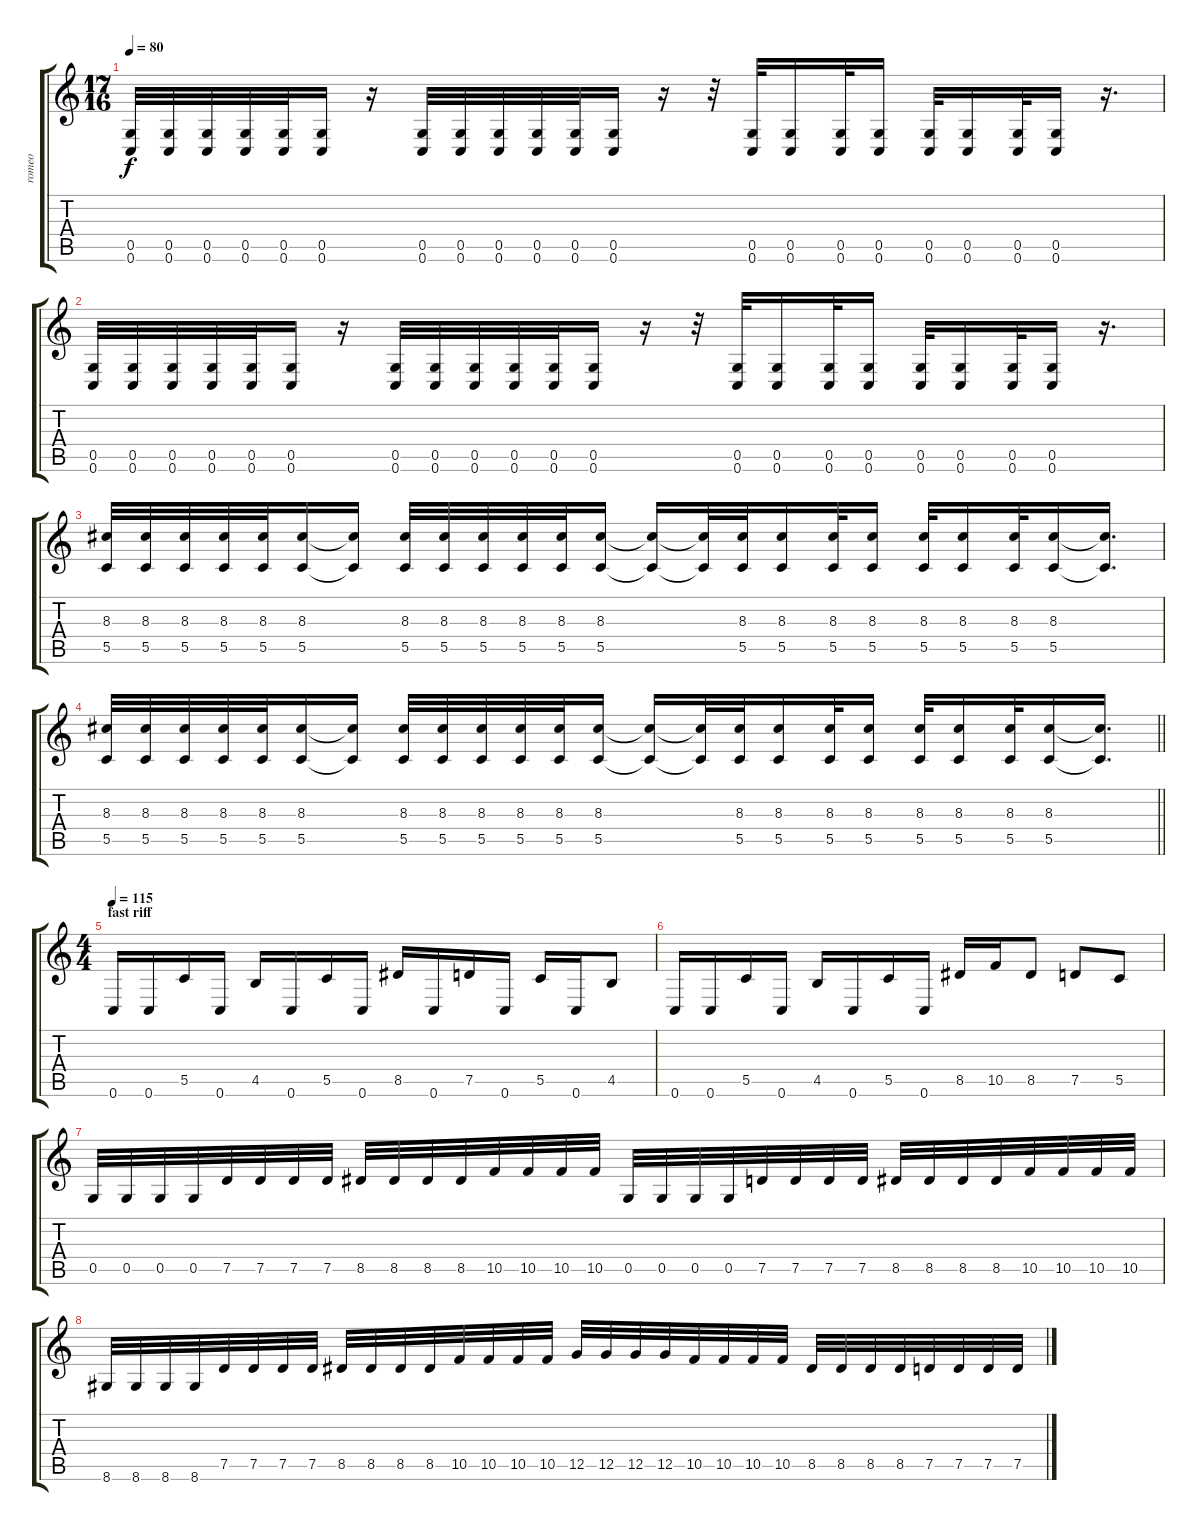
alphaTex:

\track ("romeo" "romeo") {instrument distortionguitar}
\staff {score tabs}
\tuning (D4 A3 F3 C3 G2 C2) {hide}
\ts (17 16)
\tempo 80
\clef g2
\ks c
(0.5 0.6).32{dy f} (0.5 0.6).32 (0.5 0.6).32 (0.5 0.6).32 (0.5 0.6).32 (0.5 0.6).16 r.16 (0.5 0.6).32 (0.5 0.6).32 (0.5 0.6).32 (0.5 0.6).32 (0.5 0.6).32 (0.5 0.6).16 r.16 r.32 (0.5 0.6).32 (0.5 0.6).16 (0.5 0.6).32 (0.5 0.6).16 (0.5 0.6).32 (0.5 0.6).16 (0.5 0.6).32 (0.5 0.6).16 r.16{d} |
(0.5 0.6).32 (0.5 0.6).32 (0.5 0.6).32 (0.5 0.6).32 (0.5 0.6).32 (0.5 0.6).16 r.16 (0.5 0.6).32 (0.5 0.6).32 (0.5 0.6).32 (0.5 0.6).32 (0.5 0.6).32 (0.5 0.6).16 r.16 r.32 (0.5 0.6).32 (0.5 0.6).16 (0.5 0.6).32 (0.5 0.6).16 (0.5 0.6).32 (0.5 0.6).16 (0.5 0.6).32 (0.5 0.6).16 r.16{d} |
(8.3 5.5).32 (8.3 5.5).32 (8.3 5.5).32 (8.3 5.5).32 (8.3 5.5).32 (8.3 5.5).16 (8.3{t} 5.5{t}).16 (8.3 5.5).32 (8.3 5.5).32 (8.3 5.5).32 (8.3 5.5).32 (8.3 5.5).32 (8.3 5.5).16 (8.3{t} 5.5{t}).16 (8.3{t} 5.5{t}).32 (8.3 5.5).32 (8.3 5.5).16 (8.3 5.5).32 (8.3 5.5).16 (8.3 5.5).32 (8.3 5.5).16 (8.3 5.5).32 (8.3 5.5).16 (8.3{t} 5.5{t}).16{d} |
\barLineRight lightlight
(8.3 5.5).32 (8.3 5.5).32 (8.3 5.5).32 (8.3 5.5).32 (8.3 5.5).32 (8.3 5.5).16 (8.3{t} 5.5{t}).16 (8.3 5.5).32 (8.3 5.5).32 (8.3 5.5).32 (8.3 5.5).32 (8.3 5.5).32 (8.3 5.5).16 (8.3{t} 5.5{t}).16 (8.3{t} 5.5{t}).32 (8.3 5.5).32 (8.3 5.5).16 (8.3 5.5).32 (8.3 5.5).16 (8.3 5.5).32 (8.3 5.5).16 (8.3 5.5).32 (8.3 5.5).16 (8.3{t} 5.5{t}).16{d} |
\ts (4 4)
\section ("" "fast riff")
\tempo 115
0.6.16 0.6.16 5.5.16 0.6.16 4.5.16 0.6.16 5.5.16 0.6.16 8.5.16 0.6.16 7.5.16 0.6.16 5.5.16 0.6.16 4.5.8 |
0.6.16 0.6.16 5.5.16 0.6.16 4.5.16 0.6.16 5.5.16 0.6.16 8.5.16 10.5.16 8.5.8 7.5.8 5.5.8 |
0.5.32 0.5.32 0.5.32 0.5.32 7.5.32 7.5.32 7.5.32 7.5.32 8.5.32 8.5.32 8.5.32 8.5.32 10.5.32 10.5.32 10.5.32 10.5.32 0.5.32 0.5.32 0.5.32 0.5.32 7.5.32 7.5.32 7.5.32 7.5.32 8.5.32 8.5.32 8.5.32 8.5.32 10.5.32 10.5.32 10.5.32 10.5.32 |
8.6.32 8.6.32 8.6.32 8.6.32 7.5.32 7.5.32 7.5.32 7.5.32 8.5.32 8.5.32 8.5.32 8.5.32 10.5.32 10.5.32 10.5.32 10.5.32 12.5.32 12.5.32 12.5.32 12.5.32 10.5.32 10.5.32 10.5.32 10.5.32 8.5.32 8.5.32 8.5.32 8.5.32 7.5.32 7.5.32 7.5.32 7.5.32
